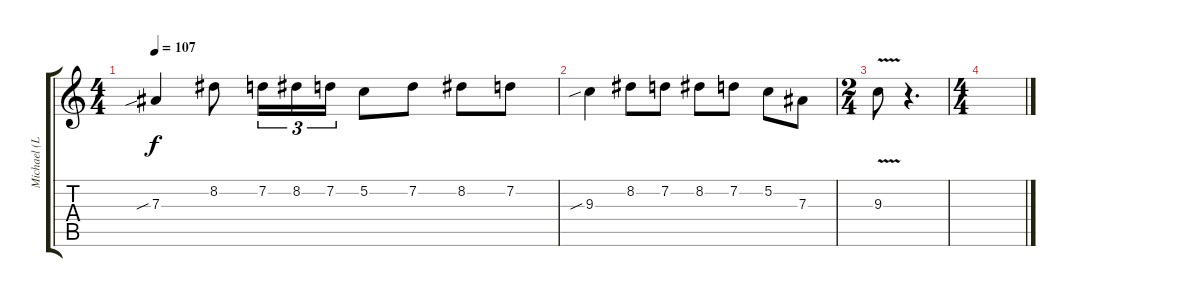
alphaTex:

\track ("Michael (L)" "Michael (L") {instrument overdrivenguitar}
\staff {score tabs}
\tuning (C4 G3 Eb3 Bb2 F2 C2) {hide}
\ts (4 4)
\tempo 107
\clef g2
\ks c
7.3{sib}.4{dy f} 8.2.8 7.2.16{tu (3 2)} 8.2.16{tu (3 2)} 7.2.16{tu (3 2)} 5.2.8 7.2.8 8.2.8 7.2.8 |
9.3{sib}.4 8.2.8 7.2.8 8.2.8 7.2.8 5.2.8 7.3.8 |
\ts (2 4)
9.3{v}.8 r.4{d} |
\ts (4 4)
